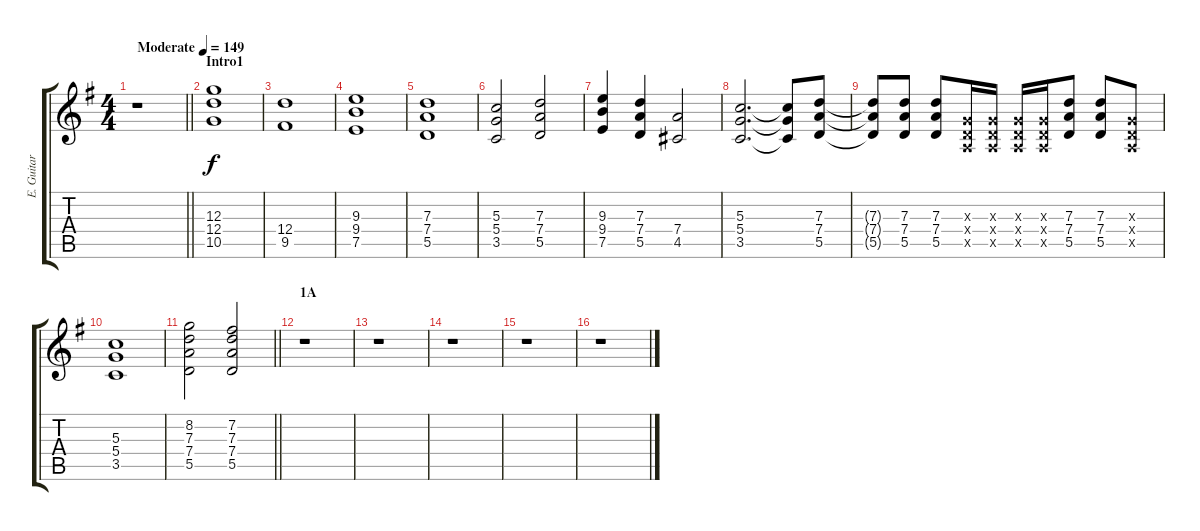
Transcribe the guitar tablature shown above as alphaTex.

\track ("E. Guitar II" "E. Guitar ") {instrument overdrivenguitar}
\staff {score tabs}
\tuning (E4 B3 G3 D3 A2 E2) {hide}
\ts (4 4)
\tempo (149 "Moderate")
\clef g2
\barLineRight lightlight
\ks g
r.1{dy f instrument overdrivenguitar} |
\section ("" "Intro1")
(12.3 12.4 10.5).1 |
(12.4 9.5).1 |
(9.3 9.4 7.5).1 |
(7.3 7.4 5.5).1 |
(5.3 5.4 3.5).2 (7.3 7.4 5.5).2 |
(9.3 9.4 7.5).4 (7.3 7.4 5.5).4 (7.4 4.5).2 |
(5.3 5.4 3.5).2{d} (5.3{t} 5.4{t} 3.5{t}).8 (7.3 7.4 5.5).8 |
(7.3{t} 7.4{t} 5.5{t}).8 (7.3 7.4 5.5).8 (7.3 7.4 5.5).8 (0.3{x} 0.4{x} 0.5{x}).16 (0.3{x} 0.4{x} 0.5{x}).16 (0.3{x} 0.4{x} 0.5{x}).16 (0.3{x} 0.4{x} 0.5{x}).16 (7.3 7.4 5.5).8 (7.3 7.4 5.5).8 (0.3{x} 0.4{x} 0.5{x}).8 |
(5.3 5.4 3.5).1 |
\barLineRight lightlight
(8.2 7.3 7.4 5.5).2 (7.2 7.3 7.4 5.5).2 |
\section ("" "1A")
r.1 |
r.1 |
r.1 |
r.1 |
r.1
